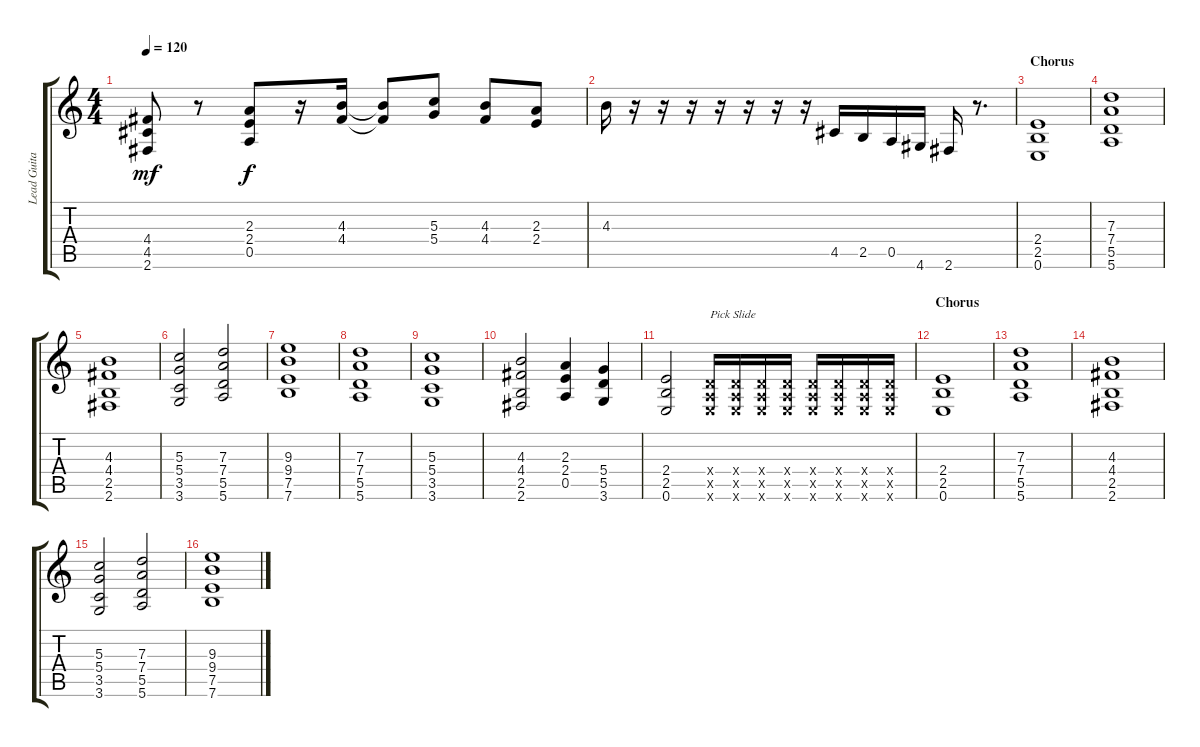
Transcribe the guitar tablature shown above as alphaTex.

\track ("Lead Guitar" "Lead Guita") {instrument distortionguitar}
\staff {score tabs}
\tuning (E4 B3 G3 D3 A2 E2) {hide}
\ts (4 4)
\tempo 120
\clef g2
\ks c
(4.4 4.5 2.6).8{dy mf} r.8 (2.3 2.4 0.5).8{dy f} r.16 (4.3 4.4).16 (4.3{t} 4.4{t}).8 (5.3 5.4).8 (4.3 4.4).8 (2.3 2.4).8 |
4.3.16 r.16 r.16 r.16 r.16 r.16 r.16 r.16 4.5.16 2.5.16 0.5.16 4.6.16 2.6.16 r.8{d} |
\section ("" "Chorus")
(2.4 2.5 0.6).1 |
(7.3 7.4 5.5 5.6).1 |
(4.3 4.4 2.5 2.6).1 |
(5.3 5.4 3.5 3.6).2 (7.3 7.4 5.5 5.6).2 |
(9.3 9.4 7.5 7.6).1 |
(7.3 7.4 5.5 5.6).1 |
(5.3 5.4 3.5 3.6).1 |
(4.3 4.4 2.5 2.6).2 (2.3 2.4 0.5).4 (5.4 5.5 3.6).4 |
(2.4 2.5 0.6).2 (0.4{x} 0.5{x} 0.6{x}).16{txt "Pick Slide"} (0.4{x} 0.5{x} 0.6{x}).16 (0.4{x} 0.5{x} 0.6{x}).16 (0.4{x} 0.5{x} 0.6{x}).16 (0.4{x} 0.5{x} 0.6{x}).16 (0.4{x} 0.5{x} 0.6{x}).16 (0.4{x} 0.5{x} 0.6{x}).16 (0.4{x} 0.5{x} 0.6{x}).16 |
\section ("" "Chorus")
(2.4 2.5 0.6).1 |
(7.3 7.4 5.5 5.6).1 |
(4.3 4.4 2.5 2.6).1 |
(5.3 5.4 3.5 3.6).2 (7.3 7.4 5.5 5.6).2 |
(9.3 9.4 7.5 7.6).1
